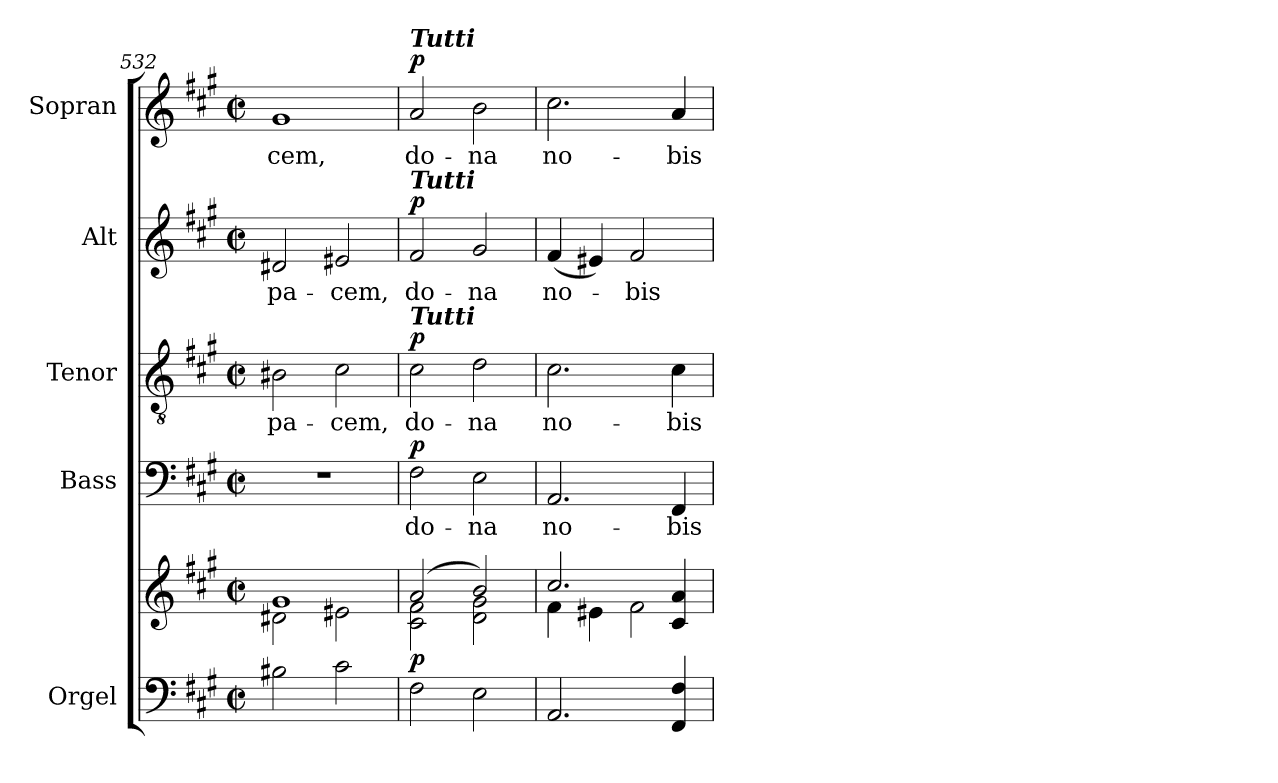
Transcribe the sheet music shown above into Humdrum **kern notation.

**kern	**kern	**dynam	**kern	**text	**dynam	**kern	**text	**dynam	**kern	**text	**dynam	**kern	**text	**dynam
*part5	*part5	*part5	*part4	*part4	*part4	*part3	*part3	*part3	*part2	*part2	*part2	*part1	*part1	*part1
*staff6	*staff5	*staff5/6	*staff4	*staff4	*staff4	*staff3	*staff3	*staff3	*staff2	*staff2	*staff2	*staff1	*staff1	*staff1
*I"Orgel	*	*	*I"Bass	*	*	*I"Tenor	*	*	*I"Alt	*	*	*I"Sopran	*	*
*I'Org.	*	*	*I'B.	*	*	*I'T.	*	*	*I'A.	*	*	*I'S.	*	*
*clefF4	*clefG2	*	*clefF4	*	*	*clefGv2	*	*	*clefG2	*	*	*clefG2	*	*
*k[f#c#g#]	*k[f#c#g#]	*	*k[f#c#g#]	*	*	*k[f#c#g#]	*	*	*k[f#c#g#]	*	*	*k[f#c#g#]	*	*
*A:	*A:	*	*A:	*	*	*A:	*	*	*A:	*	*	*A:	*	*
*M2/2	*M2/2	*	*M2/2	*	*	*M2/2	*	*	*M2/2	*	*	*M2/2	*	*
*met(c|)	*met(c|)	*	*met(c|)	*	*	*met(c|)	*	*	*met(c|)	*	*	*met(c|)	*	*
=532	=532	=532	=532	=532	=532	=532	=532	=532	=532	=532	=532	=532	=532	=532
*	*^	*	*	*	*	*	*	*	*	*	*	*	*	*
!	!	!	!	!	!	!	!	!LO:LY:b	!	!	!LO:LY:b	!	!	!LO:LY:b	!
2B#X\	1g#	2d#X\	.	1r	.	.	2B#X\	pa-	.	2d#X/	pa-	.	1g#	-cem,	.
!	!	!	!	!	!	!	!	!LO:LY:b	!	!	!LO:LY:b	!	!	!	!
2c#\	.	2e#X\	.	.	.	.	2c#\	-cem,	.	2e#X/	-cem,	.	.	.	.
=533	=533	=533	=533	=533	=533	=533	=533	=533	=533	=533	=533	=533	=533	=533	=533
!	!	!	!	!	!	!	!	!	!	!	!	!	!LO:TX:a:Bi:t=Tutti	!	!
!	!	!	!	!	!	!	!	!	!	!LO:TX:a:Bi:t=Tutti	!	!	!	!	!
!	!	!	!	!	!	!	!LO:TX:a:Bi:t=Tutti	!	!	!	!	!	!	!	!
!	!	!	!LO:DY:b	!	!LO:LY:b	!LO:DY:a	!	!LO:LY:b	!LO:DY:a	!	!LO:LY:b	!LO:DY:a	!	!LO:LY:b	!LO:DY:a
2F#\	(2a/	2c#\ 2f#\	p	2F#\	do-	p	2c#\	do-	p	2f#/	do-	p	2a/	do-	p
!	!	!	!	!	!LO:LY:b	!	!	!LO:LY:b	!	!	!LO:LY:b	!	!	!LO:LY:b	!
2E\	2b/)	2d\ 2g#\	.	2E\	-na	.	2d\	-na	.	2g#/	-na	.	2b\	-na	.
!!LO:LB:g=z
=534	=534	=534	=534	=534	=534	=534	=534	=534	=534	=534	=534	=534	=534	=534	=534
!	!	!	!	!	!LO:LY:b	!	!	!LO:LY:b	!	!	!LO:LY:b	!	!	!LO:LY:b	!
2.AA/	2.cc#/	4f#\	.	2.AA/	no-	.	2.c#\	no-	.	(<4f#/	no-	.	2.cc#\	no-	.
.	.	4e#X\	.	.	.	.	.	.	.	4e#X/)	.	.	.	.	.
!	!	!	!	!	!	!	!	!	!	!	!LO:LY:b	!	!	!	!
.	.	2f#\	.	.	.	.	.	.	.	2f#/	-bis	.	.	.	.
!	!	!	!	!	!LO:LY:b	!	!	!LO:LY:b	!	!	!	!	!	!LO:LY:b	!
4FF#/ 4F#/	4c#/ 4a/	.	.	4FF#/	-bis	.	4c#\	-bis	.	.	.	.	4a/	-bis	.
*	*v	*v	*	*	*	*	*	*	*	*	*	*	*	*	*
=	=	=	=	=	=	=	=	=	=	=	=	=	=	=
*-	*-	*-	*-	*-	*-	*-	*-	*-	*-	*-	*-	*-	*-	*-
